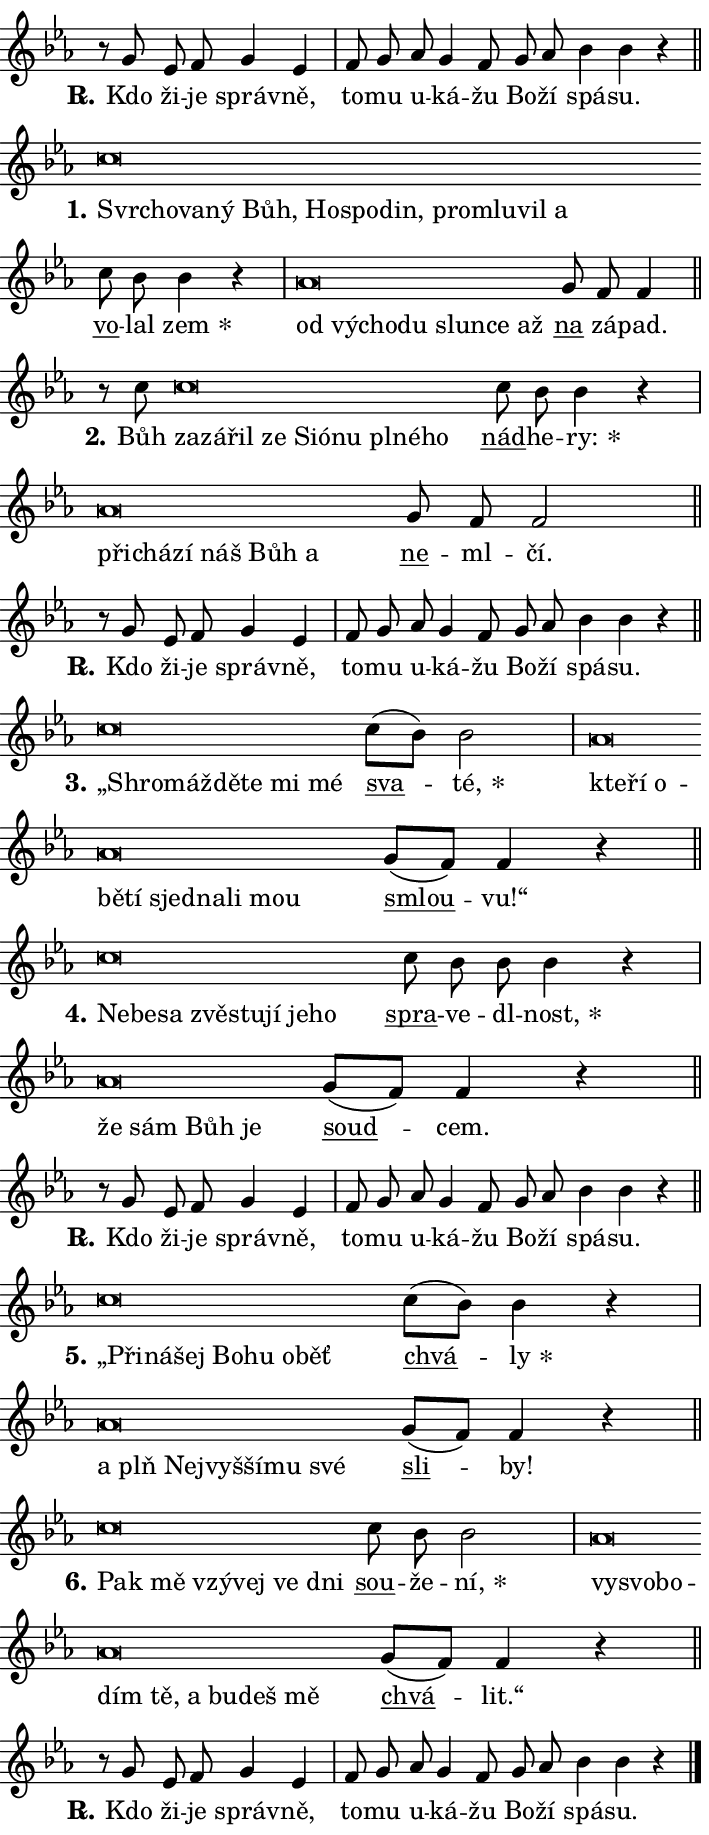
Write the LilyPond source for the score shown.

\version "2.24.0"
\header { tagline = "" }
\paper {
  indent = 0\cm
  top-margin = 0\cm
  right-margin = 0.13\cm % to fit lyric hyphens
  bottom-margin = 0\cm
  left-margin = 0\cm
  paper-width = 12\cm
  page-breaking = #ly:one-page-breaking
  system-system-spacing.basic-distance = #11
  score-system-spacing.basic-distance = #11
  ragged-last = ##f
}


%% Author: Thomas Morley
%% https://lists.gnu.org/archive/html/lilypond-user/2020-05/msg00002.html
#(define (line-position grob)
"Returns position of @var[grob} in current system:
   @code{'start}, if at first time-step
   @code{'end}, if at last time-step
   @code{'middle} otherwise
"
  (let* ((col (ly:item-get-column grob))
         (ln (ly:grob-object col 'left-neighbor))
         (rn (ly:grob-object col 'right-neighbor))
         (col-to-check-left (if (ly:grob? ln) ln col))
         (col-to-check-right (if (ly:grob? rn) rn col))
         (break-dir-left
           (and
             (ly:grob-property col-to-check-left 'non-musical #f)
             (ly:item-break-dir col-to-check-left)))
         (break-dir-right
           (and
             (ly:grob-property col-to-check-right 'non-musical #f)
             (ly:item-break-dir col-to-check-right))))
        (cond ((eqv? 1 break-dir-left) 'start)
              ((eqv? -1 break-dir-right) 'end)
              (else 'middle))))

#(define (tranparent-at-line-position vctor)
  (lambda (grob)
  "Relying on @code{line-position} select the relevant enry from @var{vctor}.
Used to determine transparency,"
    (case (line-position grob)
      ((end) (not (vector-ref vctor 0)))
      ((middle) (not (vector-ref vctor 1)))
      ((start) (not (vector-ref vctor 2))))))

noteHeadBreakVisibility =
#(define-music-function (break-visibility)(vector?)
"Makes @code{NoteHead}s transparent relying on @var{break-visibility}"
#{
  \override NoteHead.transparent =
    #(tranparent-at-line-position break-visibility)
#})

#(define delete-ledgers-for-transparent-note-heads
  (lambda (grob)
    "Reads whether a @code{NoteHead} is transparent.
If so this @code{NoteHead} is removed from @code{'note-heads} from
@var{grob}, which is supposed to be @code{LedgerLineSpanner}.
As a result ledgers are not printed for this @code{NoteHead}"
    (let* ((nhds-array (ly:grob-object grob 'note-heads))
           (nhds-list
             (if (ly:grob-array? nhds-array)
                 (ly:grob-array->list nhds-array)
                 '()))
           ;; Relies on the transparent-property being done before
           ;; Staff.LedgerLineSpanner.after-line-breaking is executed.
           ;; This is fragile ...
           (to-keep
             (remove
               (lambda (nhd)
                 (ly:grob-property nhd 'transparent #f))
               nhds-list)))
      ;; TODO find a better method to iterate over grob-arrays, similiar
      ;; to filter/remove etc for lists
      ;; For now rebuilt from scratch
      (set! (ly:grob-object grob 'note-heads)  '())
      (for-each
        (lambda (nhd)
          (ly:pointer-group-interface::add-grob grob 'note-heads nhd))
        to-keep))))

squashNotes = {
  \override NoteHead.X-extent = #'(-0.2 . 0.2)
  \override NoteHead.Y-extent = #'(-0.75 . 0)
  \override NoteHead.stencil =
    #(lambda (grob)
       (let ((pos (ly:grob-property grob 'staff-position)))
         (begin
           (if (< pos -7) (display "ERROR: Lower brevis then expected\n") (display ""))
           (if (<= pos -6) ly:text-interface::print ly:note-head::print))))
}
unSquashNotes = {
  \revert NoteHead.X-extent
  \revert NoteHead.Y-extent
  \revert NoteHead.stencil
}

hideNotes = \noteHeadBreakVisibility #begin-of-line-visible
unHideNotes = \noteHeadBreakVisibility #all-visible

% work-around for resetting accidentals
% https://lilypond.org/doc/v2.23/Documentation/notation/displaying-rhythms#unmetered-music
cadenzaMeasure = {
  \cadenzaOff
  \partial 1024 s1024
  \cadenzaOn
}

#(define-markup-command (accent layout props text) (markup?)
  "Underline accented syllable"
  (interpret-markup layout props
    #{\markup \override #'(offset . 4.3) \underline { #text }#}))

responsum = \markup \concat {
  "R" \hspace #-1.05 \path #0.1 #'((moveto 0 0.07) (lineto 0.9 0.8)) \hspace #0.05 "."
}

spaceSize = #0.6828661417322834 % exact space size for TeX Gyre Schola

\layout {
  \context {
    \Staff
    \remove "Time_signature_engraver"
    \override LedgerLineSpanner.after-line-breaking = #delete-ledgers-for-transparent-note-heads
  }
  \context {
    \Lyrics {
      \override LyricSpace.minimum-distance = \spaceSize
      \override LyricText.font-name = #"TeX Gyre Schola"
      \override LyricText.font-size = 1
      \override StanzaNumber.font-name = #"TeX Gyre Schola Bold"
      \override StanzaNumber.font-size = 1
    }
  }
  \context {
    \Score 
    \override NoteHead.text =
      #(lambda (grob) 
        (let ((pos (ly:grob-property grob 'staff-position)))
          #{\markup {
            \combine
              \halign #-0.55 \raise #(if (= pos -6) 0 0.5) \override #'(thickness . 2) \draw-line #'(3.2 . 0)
              \musicglyph "noteheads.sM1"
          }#}))
  }
}

% magnetic-lyrics.ily
%
%   written by
%     Jean Abou Samra <jean@abou-samra.fr>
%     Werner Lemberg <wl@gnu.org>
%
%   adapted by
%     Jiri Hon <jiri.hon@gmail.com>
%
% Version 2022-Apr-15

% https://www.mail-archive.com/lilypond-user@gnu.org/msg149350.html

#(define (Left_hyphen_pointer_engraver context)
   "Collect syllable-hyphen-syllable occurrences in lyrics and store
them in properties.  This engraver only looks to the left.  For
example, if the lyrics input is @code{foo -- bar}, it does the
following.

@itemize @bullet
@item
Set the @code{text} property of the @code{LyricHyphen} grob between
@q{foo} and @q{bar} to @code{foo}.

@item
Set the @code{left-hyphen} property of the @code{LyricText} grob with
text @q{foo} to the @code{LyricHyphen} grob between @q{foo} and
@q{bar}.
@end itemize

Use this auxiliary engraver in combination with the
@code{lyric-@/text::@/apply-@/magnetic-@/offset!} hook."
   (let ((hyphen #f)
         (text #f))
     (make-engraver
      (acknowledgers
       ((lyric-syllable-interface engraver grob source-engraver)
        (set! text grob)))
      (end-acknowledgers
       ((lyric-hyphen-interface engraver grob source-engraver)
        ;(when (not (grob::has-interface grob 'lyric-space-interface))
          (set! hyphen grob)));)
      ((stop-translation-timestep engraver)
       (when (and text hyphen)
         (ly:grob-set-object! text 'left-hyphen hyphen))
       (set! text #f)
       (set! hyphen #f)))))

#(define (lyric-text::apply-magnetic-offset! grob)
   "If the space between two syllables is less than the value in
property @code{LyricText@/.details@/.squash-threshold}, move the right
syllable to the left so that it gets concatenated with the left
syllable.

Use this function as a hook for
@code{LyricText@/.after-@/line-@/breaking} if the
@code{Left_@/hyphen_@/pointer_@/engraver} is active."
   (let ((hyphen (ly:grob-object grob 'left-hyphen #f)))
     (when hyphen
       (let ((left-text (ly:spanner-bound hyphen LEFT)))
         (when (grob::has-interface left-text 'lyric-syllable-interface)
           (let* ((common (ly:grob-common-refpoint grob left-text X))
                  (this-x-ext (ly:grob-extent grob common X))
                  (left-x-ext
                   (begin
                     ;; Trigger magnetism for left-text.
                     (ly:grob-property left-text 'after-line-breaking)
                     (ly:grob-extent left-text common X)))
                  ;; `delta` is the gap width between two syllables.
                  (delta (- (interval-start this-x-ext)
                            (interval-end left-x-ext)))
                  (details (ly:grob-property grob 'details))
                  (threshold (assoc-get 'squash-threshold details 0.2)))
             (when (< delta threshold)
               (let* (;; We have to manipulate the input text so that
                      ;; ligatures crossing syllable boundaries are not
                      ;; disabled.  For languages based on the Latin
                      ;; script this is essentially a beautification.
                      ;; However, for non-Western scripts it can be a
                      ;; necessity.
                      (lt (ly:grob-property left-text 'text))
                      (rt (ly:grob-property grob 'text))
                      (is-space (grob::has-interface hyphen 'lyric-space-interface))
                      (space (if is-space " " ""))
                      (extra-delta (if is-space spaceSize 0))
                      ;; Append new syllable.
                      (ltrt-space (if (and (string? lt) (string? rt))
                                (string-append lt space rt)
                                (make-concat-markup (list lt space rt))))
                      ;; Right-align `ltrt` to the right side.
                      (ltrt-space-markup (grob-interpret-markup
                               grob
                               (make-translate-markup
                                (cons (interval-length this-x-ext) 0)
                                (make-right-align-markup ltrt-space)))))
                 (begin
                   ;; Don't print `left-text`.
                   (ly:grob-set-property! left-text 'stencil #f)
                   ;; Set text and stencil (which holds all collected
                   ;; syllables so far) and shift it to the left.
                   (ly:grob-set-property! grob 'text ltrt-space)
                   (ly:grob-set-property! grob 'stencil ltrt-space-markup)
                   (ly:grob-translate-axis! grob (- (- delta extra-delta)) X))))))))))


#(define (lyric-hyphen::displace-bounds-first grob)
   ;; Make very sure this callback isn't triggered too early.
   (let ((left (ly:spanner-bound grob LEFT))
         (right (ly:spanner-bound grob RIGHT)))
     (ly:grob-property left 'after-line-breaking)
     (ly:grob-property right 'after-line-breaking)
     (ly:lyric-hyphen::print grob)))

squashThreshold = #0.4

\layout {
  \context {
    \Lyrics
    \consists #Left_hyphen_pointer_engraver
    \override LyricText.after-line-breaking =
      #lyric-text::apply-magnetic-offset!
    \override LyricHyphen.stencil = #lyric-hyphen::displace-bounds-first
    \override LyricText.details.squash-threshold = \squashThreshold
    \override LyricHyphen.minimum-distance = 0
    \override LyricHyphen.minimum-length = \squashThreshold
  }
}

squashText = \override LyricText.details.squash-threshold = 9999
unSquashText = \override LyricText.details.squash-threshold = \squashThreshold

leftText = \override LyricText.self-alignment-X = #LEFT
unLeftText = \revert LyricText.self-alignment-X

starOffset = #(lambda (grob) 
                (let ((x_offset (ly:self-alignment-interface::aligned-on-x-parent grob)))
                  (if (= x_offset 0) 0 (+ x_offset 1.2))))

star = #(define-music-function (syllable)(string?)
"Append star separator at the end of a syllable"
#{
  \once \override LyricText.X-offset = #starOffset
  \lyricmode { \markup {
    #syllable
    \override #'((font-name . "TeX Gyre Schola Bold")) \hspace #0.2 \lower #0.65 \larger "*"
  } }
#})

starAccent = #(define-music-function (syllable)(string?)
"Append star separator at the end of a syllable and make accent"
#{
  \once \override LyricText.X-offset = #starOffset
  \lyricmode { \markup {
    \accent #syllable
    \override #'((font-name . "TeX Gyre Schola Bold")) \hspace #0.2 \lower #0.65 \larger "*"
  } }
#})

breath = #(define-music-function (syllable)(string?)
"Append breathing indicator at the end of a syllable"
#{
  \lyricmode { \markup { #syllable "+" } }
#})

optionalBreath = #(define-music-function (syllable)(string?)
"Append optional breathing indicator at the end of a syllable"
#{
  \lyricmode { \markup { #syllable "(+)" } }
#})


\score {
    <<
        \new Voice = "melody" { \cadenzaOn \key es \major \relative { r8 g' es f g4 es \cadenzaMeasure \bar "|" f8 g \bar "" as g4 f8 \bar "" g as \bar "" bes4 bes r \cadenzaMeasure \bar "||" \break } }
        \new Lyrics \lyricsto "melody" { \lyricmode { \set stanza = \responsum
Kdo ži -- je správ -- ně, to -- mu u -- ká -- žu Bo -- ží spá -- su. } }
    >>
    \layout {}
}

\score {
    <<
        \new Voice = "melody" { \cadenzaOn \key es \major \relative { \squashNotes c''\breve*1/16 \hideNotes \breve*1/16 \bar "" \breve*1/16 \bar "" \breve*1/16 \bar "" \breve*1/16 \bar "" \breve*1/16 \bar "" \breve*1/16 \bar "" \breve*1/16 \bar "" \breve*1/16 \bar "" \breve*1/16 \bar "" \breve*1/16 \breve*1/16 \bar "" \unHideNotes \unSquashNotes \bar "" c8 bes bes4 r \cadenzaMeasure \bar "|" \squashNotes as\breve*1/16 \hideNotes \breve*1/16 \bar "" \breve*1/16 \bar "" \breve*1/16 \bar "" \breve*1/16 \bar "" \breve*1/16 \breve*1/16 \bar "" \unHideNotes \unSquashNotes \bar "" g8 f f4 \cadenzaMeasure \bar "||" \break } }
        \new Lyrics \lyricsto "melody" { \lyricmode { \set stanza = "1."
\leftText Svr -- \squashText cho -- va -- ný Bůh, Ho -- spo -- din, pro -- mlu -- vil a \unLeftText \unSquashText \markup \accent vo -- lal \star zem \leftText od \squashText vý -- cho -- du slun -- ce až \unLeftText \unSquashText \markup \accent na zá -- pad. } }
    >>
    \layout {}
}

\score {
    <<
        \new Voice = "melody" { \cadenzaOn \key es \major \relative { r8 c''8 \squashNotes c\breve*1/16 \hideNotes \breve*1/16 \bar "" \breve*1/16 \bar "" \breve*1/16 \bar "" \breve*1/16 \bar "" \breve*1/16 \bar "" \breve*1/16 \bar "" \breve*1/16 \bar "" \breve*1/16 \breve*1/16 \bar "" \unHideNotes \unSquashNotes \bar "" c8 bes bes4 r \cadenzaMeasure \bar "|" \squashNotes as\breve*1/16 \hideNotes \breve*1/16 \bar "" \breve*1/16 \bar "" \breve*1/16 \bar "" \breve*1/16 \breve*1/16 \bar "" \unHideNotes \unSquashNotes \bar "" g8 f f2 \cadenzaMeasure \bar "||" \break } }
        \new Lyrics \lyricsto "melody" { \lyricmode { \set stanza = "2."
Bůh \leftText za -- \squashText zá -- řil ze Si -- ó -- nu pl -- né -- ho \unLeftText \unSquashText \markup \accent nád -- he -- \star ry: \leftText při -- \squashText chá -- zí náš Bůh a \unLeftText \unSquashText \markup \accent ne -- ml -- čí. } }
    >>
    \layout {}
}

\score {
    <<
        \new Voice = "melody" { \cadenzaOn \key es \major \relative { r8 g' es f g4 es \cadenzaMeasure \bar "|" f8 g \bar "" as g4 f8 \bar "" g as \bar "" bes4 bes r \cadenzaMeasure \bar "||" \break } }
        \new Lyrics \lyricsto "melody" { \lyricmode { \set stanza = \responsum
Kdo ži -- je správ -- ně, to -- mu u -- ká -- žu Bo -- ží spá -- su. } }
    >>
    \layout {}
}

\score {
    <<
        \new Voice = "melody" { \cadenzaOn \key es \major \relative { \squashNotes c''\breve*1/16 \hideNotes \breve*1/16 \bar "" \breve*1/16 \bar "" \breve*1/16 \bar "" \breve*1/16 \breve*1/16 \bar "" \unHideNotes \unSquashNotes \bar "" c8[( bes)] bes2 \cadenzaMeasure \bar "|" \squashNotes as\breve*1/16 \hideNotes \breve*1/16 \bar "" \breve*1/16 \bar "" \breve*1/16 \bar "" \breve*1/16 \bar "" \breve*1/16 \bar "" \breve*1/16 \bar "" \breve*1/16 \breve*1/16 \bar "" \unHideNotes \unSquashNotes \bar "" g8[( f)] f4 r \cadenzaMeasure \bar "||" \break } }
        \new Lyrics \lyricsto "melody" { \lyricmode { \set stanza = "3."
\leftText „Shro -- \squashText máž -- dě -- te mi mé \unLeftText \unSquashText \markup \accent sva -- \star té, \leftText kte -- \squashText ří o -- bě -- tí sjed -- na -- li mou \unLeftText \unSquashText \markup \accent smlou -- vu!“ } }
    >>
    \layout {}
}

\score {
    <<
        \new Voice = "melody" { \cadenzaOn \key es \major \relative { \squashNotes c''\breve*1/16 \hideNotes \breve*1/16 \bar "" \breve*1/16 \bar "" \breve*1/16 \bar "" \breve*1/16 \bar "" \breve*1/16 \bar "" \breve*1/16 \breve*1/16 \bar "" \unHideNotes \unSquashNotes \bar "" c8 bes bes bes4 r \cadenzaMeasure \bar "|" \squashNotes as\breve*1/16 \hideNotes \breve*1/16 \bar "" \breve*1/16 \breve*1/16 \bar "" \unHideNotes \unSquashNotes \bar "" g8[( f)] f4 r \cadenzaMeasure \bar "||" \break } }
        \new Lyrics \lyricsto "melody" { \lyricmode { \set stanza = "4."
\leftText Ne -- \squashText be -- sa zvě -- stu -- jí je -- ho \unLeftText \unSquashText \markup \accent spra -- ve -- dl -- \star nost, \leftText že \squashText sám Bůh je \unLeftText \unSquashText \markup \accent soud -- cem. } }
    >>
    \layout {}
}

\score {
    <<
        \new Voice = "melody" { \cadenzaOn \key es \major \relative { r8 g' es f g4 es \cadenzaMeasure \bar "|" f8 g \bar "" as g4 f8 \bar "" g as \bar "" bes4 bes r \cadenzaMeasure \bar "||" \break } }
        \new Lyrics \lyricsto "melody" { \lyricmode { \set stanza = \responsum
Kdo ži -- je správ -- ně, to -- mu u -- ká -- žu Bo -- ží spá -- su. } }
    >>
    \layout {}
}

\score {
    <<
        \new Voice = "melody" { \cadenzaOn \key es \major \relative { \squashNotes c''\breve*1/16 \hideNotes \breve*1/16 \bar "" \breve*1/16 \bar "" \breve*1/16 \bar "" \breve*1/16 \bar "" \breve*1/16 \breve*1/16 \bar "" \unHideNotes \unSquashNotes \bar "" c8[( bes)] bes4 r \cadenzaMeasure \bar "|" \squashNotes as\breve*1/16 \hideNotes \breve*1/16 \bar "" \breve*1/16 \bar "" \breve*1/16 \bar "" \breve*1/16 \bar "" \breve*1/16 \breve*1/16 \bar "" \unHideNotes \unSquashNotes \bar "" g8[( f)] f4 r \cadenzaMeasure \bar "||" \break } }
        \new Lyrics \lyricsto "melody" { \lyricmode { \set stanza = "5."
\leftText „Při -- \squashText ná -- šej Bo -- hu o -- běť \unLeftText \unSquashText \markup \accent chvá -- \star ly \leftText a \squashText plň Nej -- vyš -- ší -- mu své \unLeftText \unSquashText \markup \accent sli -- by! } }
    >>
    \layout {}
}

\score {
    <<
        \new Voice = "melody" { \cadenzaOn \key es \major \relative { \squashNotes c''\breve*1/16 \hideNotes \breve*1/16 \bar "" \breve*1/16 \bar "" \breve*1/16 \bar "" \breve*1/16 \breve*1/16 \bar "" \unHideNotes \unSquashNotes \bar "" c8 bes bes2 \cadenzaMeasure \bar "|" \squashNotes as\breve*1/16 \hideNotes \breve*1/16 \bar "" \breve*1/16 \bar "" \breve*1/16 \bar "" \breve*1/16 \bar "" \breve*1/16 \bar "" \breve*1/16 \bar "" \breve*1/16 \breve*1/16 \bar "" \unHideNotes \unSquashNotes \bar "" g8[( f)] f4 r \cadenzaMeasure \bar "||" \break } }
        \new Lyrics \lyricsto "melody" { \lyricmode { \set stanza = "6."
\leftText Pak \squashText mě vzý -- vej ve dni \unLeftText \unSquashText \markup \accent sou -- že -- \star ní, \leftText vy -- \squashText svo -- bo -- dím tě, a bu -- deš mě \unLeftText \unSquashText \markup \accent chvá -- lit.“ } }
    >>
    \layout {}
}

\score {
    <<
        \new Voice = "melody" { \cadenzaOn \key es \major \relative { r8 g' es f g4 es \cadenzaMeasure \bar "|" f8 g \bar "" as g4 f8 \bar "" g as \bar "" bes4 bes r \cadenzaMeasure \bar "||" \break } \bar "|." }
        \new Lyrics \lyricsto "melody" { \lyricmode { \set stanza = \responsum
Kdo ži -- je správ -- ně, to -- mu u -- ká -- žu Bo -- ží spá -- su. } }
    >>
    \layout {}
}
